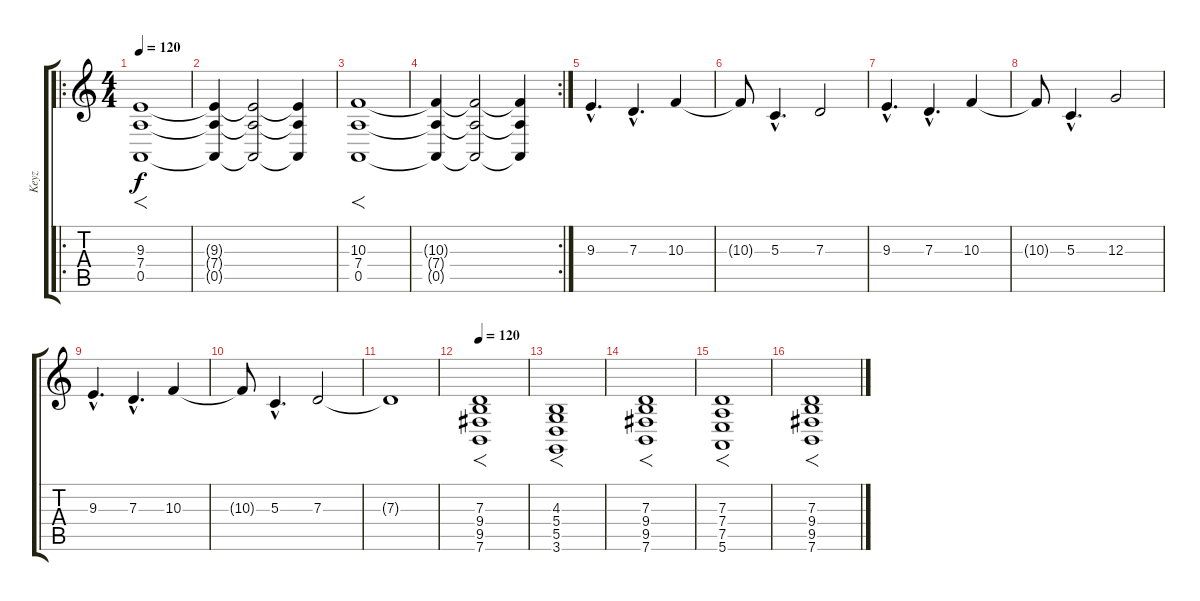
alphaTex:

\track ("Keyz" "Keyz") {instrument fx4atmosphere}
\staff {score tabs}
\tuning (E4 B3 G3 D3 A2 E2) {hide}
\ro
\ts (4 4)
\tempo 120
\tempo 116
\tempo 120
\clef g2
\ks c
(9.3 7.4 0.5).1{f dy f volume 13 instrument fx4atmosphere} |
(9.3{t} 7.4{t} 0.5{t}).4{volume 4} (9.3{t} 7.4{t} 0.5{t}).2 (9.3{t} 7.4{t} 0.5{t}).4 |
(10.3 7.4 0.5).1{f volume 13} |
\rc 2
(10.3{t} 7.4{t} 0.5{t}).4{volume 4} (10.3{t} 7.4{t} 0.5{t}).2 (10.3{t} 7.4{t} 0.5{t}).4 |
9.3{hac}.4{d volume 10 instrument pad2warm} 7.3{hac}.4{d} 10.3.4 |
10.3{t}.8 5.3{hac}.4{d} 7.3.2 |
9.3{hac}.4{d} 7.3{hac}.4{d} 10.3.4 |
10.3{t}.8 5.3{hac}.4{d} 12.3.2 |
9.3{hac}.4{d} 7.3{hac}.4{d} 10.3.4 |
10.3{t}.8 5.3{hac}.4{d} 7.3.2 |
7.3{t}.1 |
\tempo 120
(7.3 9.4 9.5 7.6).1{f instrument stringensemble1} |
(4.3 5.4 5.5 3.6).1{f} |
(7.3 9.4 9.5 7.6).1{f} |
(7.3 7.4 7.5 5.6).1{f} |
(7.3 9.4 9.5 7.6).1{f}
